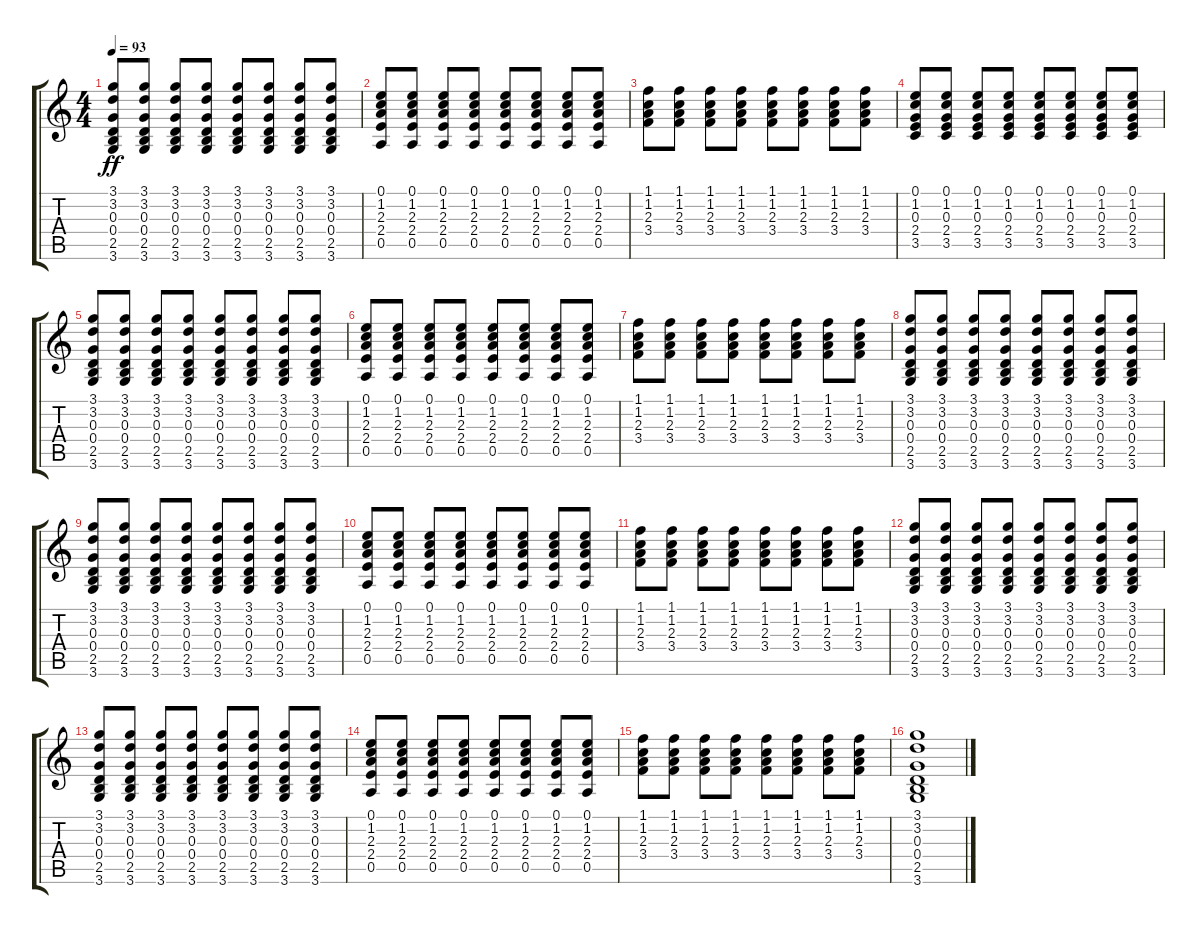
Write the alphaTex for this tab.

\track "" {instrument acousticguitarsteel}
\staff {score tabs}
\tuning (E4 B3 G3 D3 A2 E2) {hide}
\ts (4 4)
\tempo 93
\clef g2
\ks c
(3.1 3.2 0.3 0.4 2.5 3.6).8{dy ff} (3.1 3.2 0.3 0.4 2.5 3.6).8 (3.1 3.2 0.3 0.4 2.5 3.6).8 (3.1 3.2 0.3 0.4 2.5 3.6).8 (3.1 3.2 0.3 0.4 2.5 3.6).8 (3.1 3.2 0.3 0.4 2.5 3.6).8 (3.1 3.2 0.3 0.4 2.5 3.6).8 (3.1 3.2 0.3 0.4 2.5 3.6).8 |
(0.1 1.2 2.3 2.4 0.5).8 (0.1 1.2 2.3 2.4 0.5).8 (0.1 1.2 2.3 2.4 0.5).8 (0.1 1.2 2.3 2.4 0.5).8 (0.1 1.2 2.3 2.4 0.5).8 (0.1 1.2 2.3 2.4 0.5).8 (0.1 1.2 2.3 2.4 0.5).8 (0.1 1.2 2.3 2.4 0.5).8 |
(1.1 1.2 2.3 3.4).8 (1.1 1.2 2.3 3.4).8 (1.1 1.2 2.3 3.4).8 (1.1 1.2 2.3 3.4).8 (1.1 1.2 2.3 3.4).8 (1.1 1.2 2.3 3.4).8 (1.1 1.2 2.3 3.4).8 (1.1 1.2 2.3 3.4).8 |
(0.1 1.2 0.3 2.4 3.5).8 (0.1 1.2 0.3 2.4 3.5).8 (0.1 1.2 0.3 2.4 3.5).8 (0.1 1.2 0.3 2.4 3.5).8 (0.1 1.2 0.3 2.4 3.5).8 (0.1 1.2 0.3 2.4 3.5).8 (0.1 1.2 0.3 2.4 3.5).8 (0.1 1.2 0.3 2.4 3.5).8 |
(3.1 3.2 0.3 0.4 2.5 3.6).8 (3.1 3.2 0.3 0.4 2.5 3.6).8 (3.1 3.2 0.3 0.4 2.5 3.6).8 (3.1 3.2 0.3 0.4 2.5 3.6).8 (3.1 3.2 0.3 0.4 2.5 3.6).8 (3.1 3.2 0.3 0.4 2.5 3.6).8 (3.1 3.2 0.3 0.4 2.5 3.6).8 (3.1 3.2 0.3 0.4 2.5 3.6).8 |
(0.1 1.2 2.3 2.4 0.5).8 (0.1 1.2 2.3 2.4 0.5).8 (0.1 1.2 2.3 2.4 0.5).8 (0.1 1.2 2.3 2.4 0.5).8 (0.1 1.2 2.3 2.4 0.5).8 (0.1 1.2 2.3 2.4 0.5).8 (0.1 1.2 2.3 2.4 0.5).8 (0.1 1.2 2.3 2.4 0.5).8 |
(1.1 1.2 2.3 3.4).8 (1.1 1.2 2.3 3.4).8 (1.1 1.2 2.3 3.4).8 (1.1 1.2 2.3 3.4).8 (1.1 1.2 2.3 3.4).8 (1.1 1.2 2.3 3.4).8 (1.1 1.2 2.3 3.4).8 (1.1 1.2 2.3 3.4).8 |
(3.1 3.2 0.3 0.4 2.5 3.6).8 (3.1 3.2 0.3 0.4 2.5 3.6).8 (3.1 3.2 0.3 0.4 2.5 3.6).8 (3.1 3.2 0.3 0.4 2.5 3.6).8 (3.1 3.2 0.3 0.4 2.5 3.6).8 (3.1 3.2 0.3 0.4 2.5 3.6).8 (3.1 3.2 0.3 0.4 2.5 3.6).8 (3.1 3.2 0.3 0.4 2.5 3.6).8 |
(3.1 3.2 0.3 0.4 2.5 3.6).8 (3.1 3.2 0.3 0.4 2.5 3.6).8 (3.1 3.2 0.3 0.4 2.5 3.6).8 (3.1 3.2 0.3 0.4 2.5 3.6).8 (3.1 3.2 0.3 0.4 2.5 3.6).8 (3.1 3.2 0.3 0.4 2.5 3.6).8 (3.1 3.2 0.3 0.4 2.5 3.6).8 (3.1 3.2 0.3 0.4 2.5 3.6).8 |
(0.1 1.2 2.3 2.4 0.5).8 (0.1 1.2 2.3 2.4 0.5).8 (0.1 1.2 2.3 2.4 0.5).8 (0.1 1.2 2.3 2.4 0.5).8 (0.1 1.2 2.3 2.4 0.5).8 (0.1 1.2 2.3 2.4 0.5).8 (0.1 1.2 2.3 2.4 0.5).8 (0.1 1.2 2.3 2.4 0.5).8 |
(1.1 1.2 2.3 3.4).8 (1.1 1.2 2.3 3.4).8 (1.1 1.2 2.3 3.4).8 (1.1 1.2 2.3 3.4).8 (1.1 1.2 2.3 3.4).8 (1.1 1.2 2.3 3.4).8 (1.1 1.2 2.3 3.4).8 (1.1 1.2 2.3 3.4).8 |
(3.1 3.2 0.3 0.4 2.5 3.6).8 (3.1 3.2 0.3 0.4 2.5 3.6).8 (3.1 3.2 0.3 0.4 2.5 3.6).8 (3.1 3.2 0.3 0.4 2.5 3.6).8 (3.1 3.2 0.3 0.4 2.5 3.6).8 (3.1 3.2 0.3 0.4 2.5 3.6).8 (3.1 3.2 0.3 0.4 2.5 3.6).8 (3.1 3.2 0.3 0.4 2.5 3.6).8 |
(3.1 3.2 0.3 0.4 2.5 3.6).8 (3.1 3.2 0.3 0.4 2.5 3.6).8 (3.1 3.2 0.3 0.4 2.5 3.6).8 (3.1 3.2 0.3 0.4 2.5 3.6).8 (3.1 3.2 0.3 0.4 2.5 3.6).8 (3.1 3.2 0.3 0.4 2.5 3.6).8 (3.1 3.2 0.3 0.4 2.5 3.6).8 (3.1 3.2 0.3 0.4 2.5 3.6).8 |
(0.1 1.2 2.3 2.4 0.5).8 (0.1 1.2 2.3 2.4 0.5).8 (0.1 1.2 2.3 2.4 0.5).8 (0.1 1.2 2.3 2.4 0.5).8 (0.1 1.2 2.3 2.4 0.5).8 (0.1 1.2 2.3 2.4 0.5).8 (0.1 1.2 2.3 2.4 0.5).8 (0.1 1.2 2.3 2.4 0.5).8 |
(1.1 1.2 2.3 3.4).8 (1.1 1.2 2.3 3.4).8 (1.1 1.2 2.3 3.4).8 (1.1 1.2 2.3 3.4).8 (1.1 1.2 2.3 3.4).8 (1.1 1.2 2.3 3.4).8 (1.1 1.2 2.3 3.4).8 (1.1 1.2 2.3 3.4).8 |
(3.1 3.2 0.3 0.4 2.5 3.6).1
